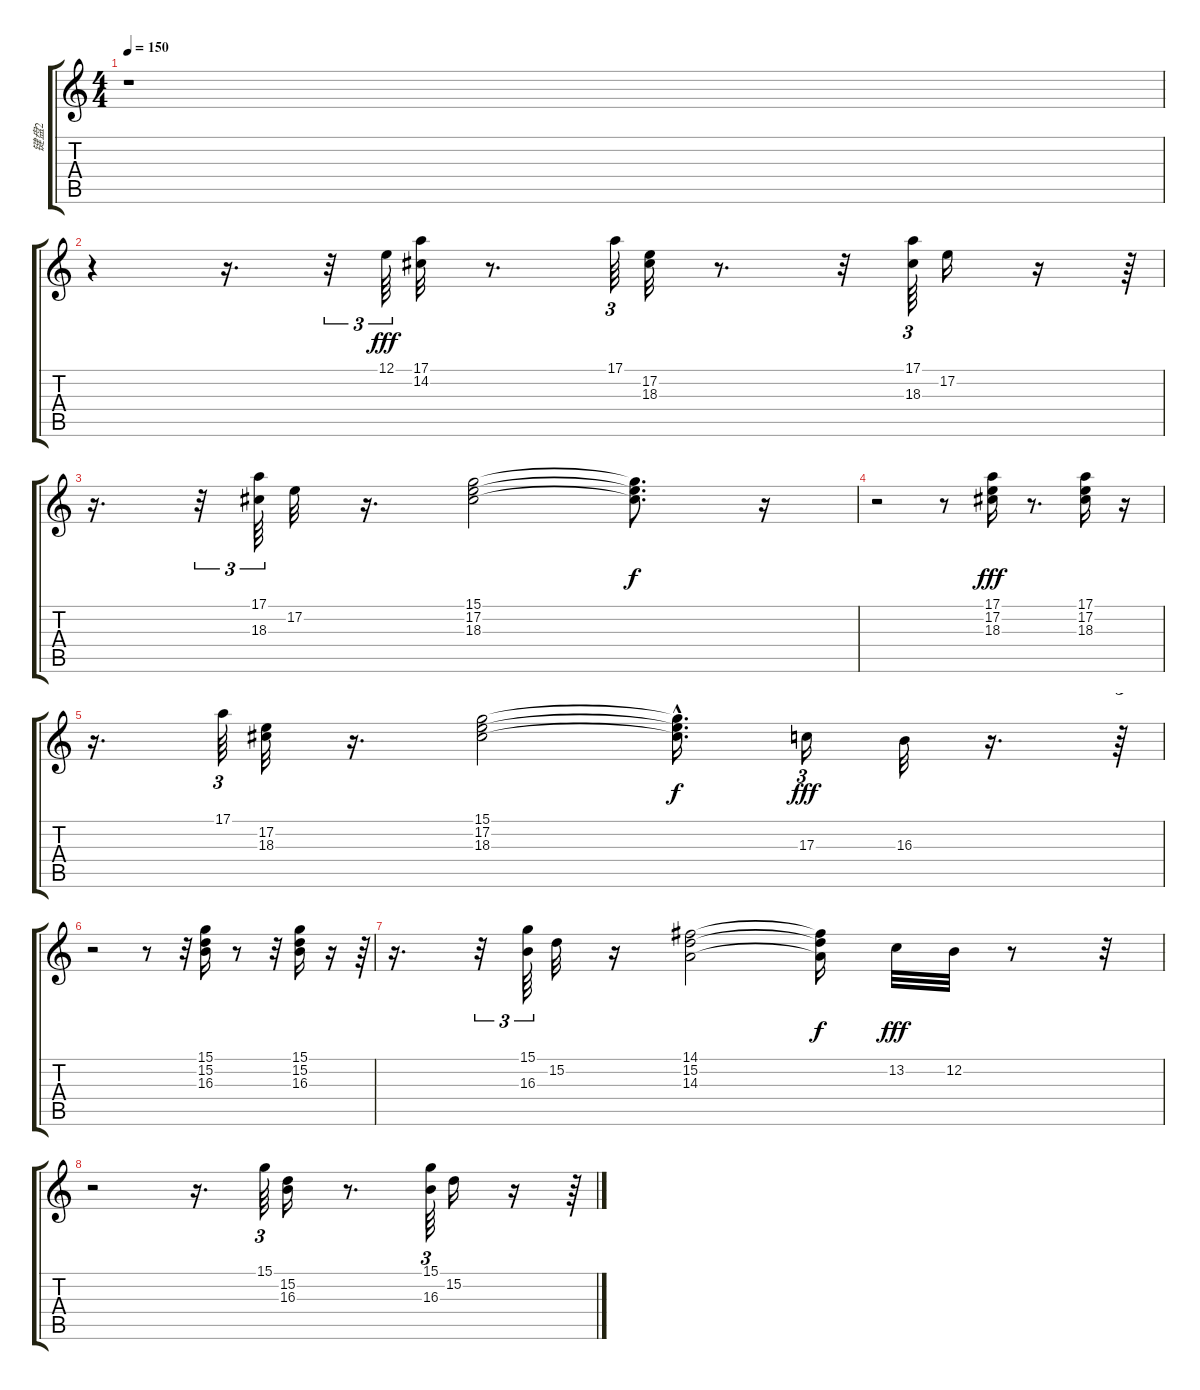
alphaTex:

\track ("键盘2" "键盘2") {instrument rockorgan}
\staff {score tabs}
\tuning (E4 B3 G3 D3 A2 E2) {hide}
\ts (4 4)
\tempo 150
\clef g2
\ks c
r.1{dy fff} |
r.4 r.16{d} r.32{tu (3 2)} 12.1.64{tu (3 2)} (17.1 14.2).32 r.8{d} 17.1.64{tu (3 2)} (17.2 18.3).32 r.8{d} r.32 (17.1 18.3).64{tu (3 2)} 17.2.16 r.16 r.64{tu (3 2)} |
r.16{d} r.32{tu (3 2)} (17.1 18.3).64{tu (3 2)} 17.2.32 r.16{d} (15.1 17.2 18.3).2 (15.1{t} 17.2{t} 18.3{t}).8{d dy f} r.16 |
r.2 r.8 (17.1 17.2 18.3).16{dy fff} r.8{d} (17.1 17.2 18.3).16 r.16 |
r.16{d} 17.1.64{tu (3 2)} (17.2 18.3).32 r.16{d} (15.1 17.2 18.3).2 (15.1{hac t} 17.2{t} 18.3{t}).16{d dy f} 17.3.16{tu (3 2) dy fff} 16.3.32 r.16{d} r.64{tu (3 2)} |
r.2 r.8 r.32{tu (3 2)} (15.1 15.2 16.3).16 r.8 r.32 (15.1 15.2 16.3).16 r.16 r.64{tu (3 2)} |
r.16{d} r.32{tu (3 2)} (15.1 16.3).64{tu (3 2)} 15.2.32 r.16 (14.1 15.2 14.3).2 (14.1{t} 15.2{t} 14.3{t}).16{dy f} 13.2.32{dy fff} 12.2.32 r.8 r.32 |
r.2 r.16{d} 15.1.64{tu (3 2)} (15.2 16.3).16 r.8{d} (15.1 16.3).64{tu (3 2)} 15.2.16 r.16 r.64{tu (3 2)}
